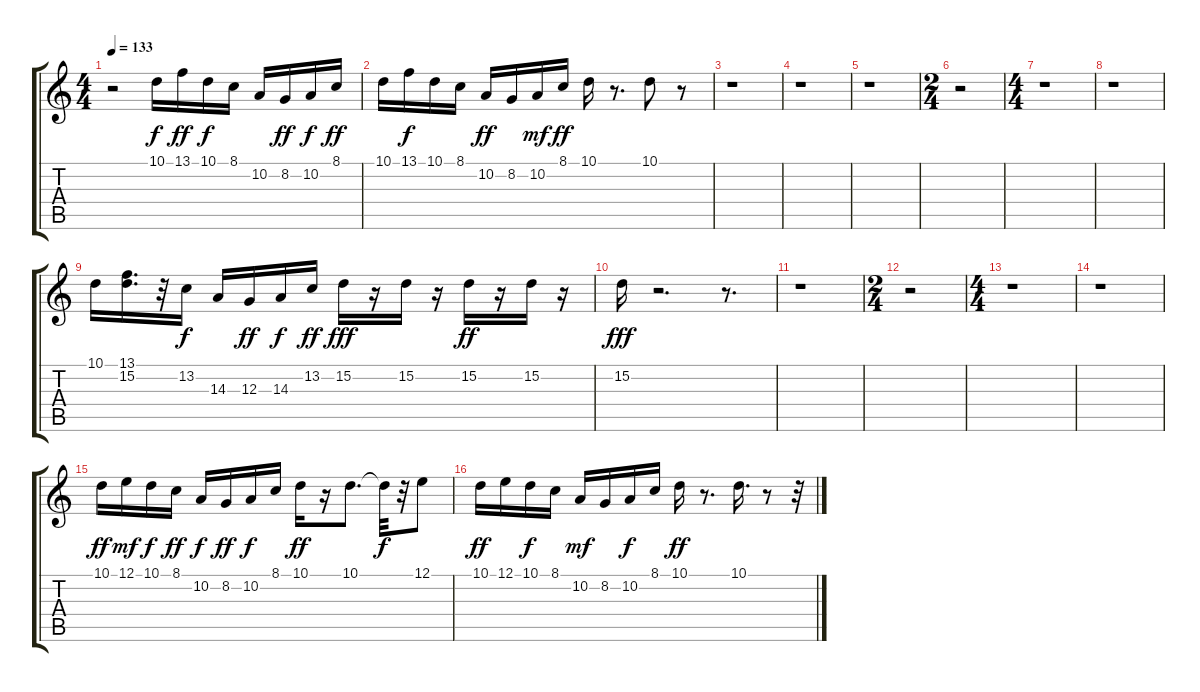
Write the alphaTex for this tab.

\track "" {instrument recorder}
\staff {score tabs}
\tuning (E4 B3 G3 D3 A2 E2) {hide}
\ts (4 4)
\tempo 133
\clef g2
\ks c
r.2{dy fff} 10.1.16{dy f} 13.1.16{dy ff} 10.1.16{dy f} 8.1.16 10.2.16 8.2.16{dy ff} 10.2.16{dy f} 8.1.16{dy ff} |
10.1.16 13.1.16{dy f} 10.1.16 8.1.16 10.2.16{dy ff} 8.2.16 10.2.16{dy mf} 8.1.16{dy ff} 10.1.16 r.8{d} 10.1.8 r.8 |
r.1 |
r.1 |
r.1 |
\ts (2 4)
r.2 |
\ts (4 4)
r.1 |
r.1 |
10.1.16 (13.1 15.2).16{d} r.32 13.2.16{dy f} 14.3.16 12.3.16{dy ff} 14.3.16{dy f} 13.2.16{dy ff} 15.2.16{dy fff} r.16 15.2.16 r.16 15.2.16{dy ff} r.16 15.2.16 r.16 |
15.2.16{dy fff} r.2{d} r.8{d} |
r.1 |
\ts (2 4)
r.2 |
\ts (4 4)
r.1 |
r.1 |
10.1.16{dy ff} 12.1.16{dy mf} 10.1.16{dy f} 8.1.16{dy ff} 10.2.16{dy f} 8.2.16{dy ff} 10.2.16{dy f} 8.1.16 10.1.16{dy ff} r.16 10.1.8{d} 10.1{t}.32{dy f} r.32 12.1.8 |
10.1.16{dy ff} 12.1.16 10.1.16{dy f} 8.1.16 10.2.16{dy mf} 8.2.16 10.2.16{dy f} 8.1.16 10.1.16{dy ff} r.8{d} 10.1.16{d} r.8 r.32
